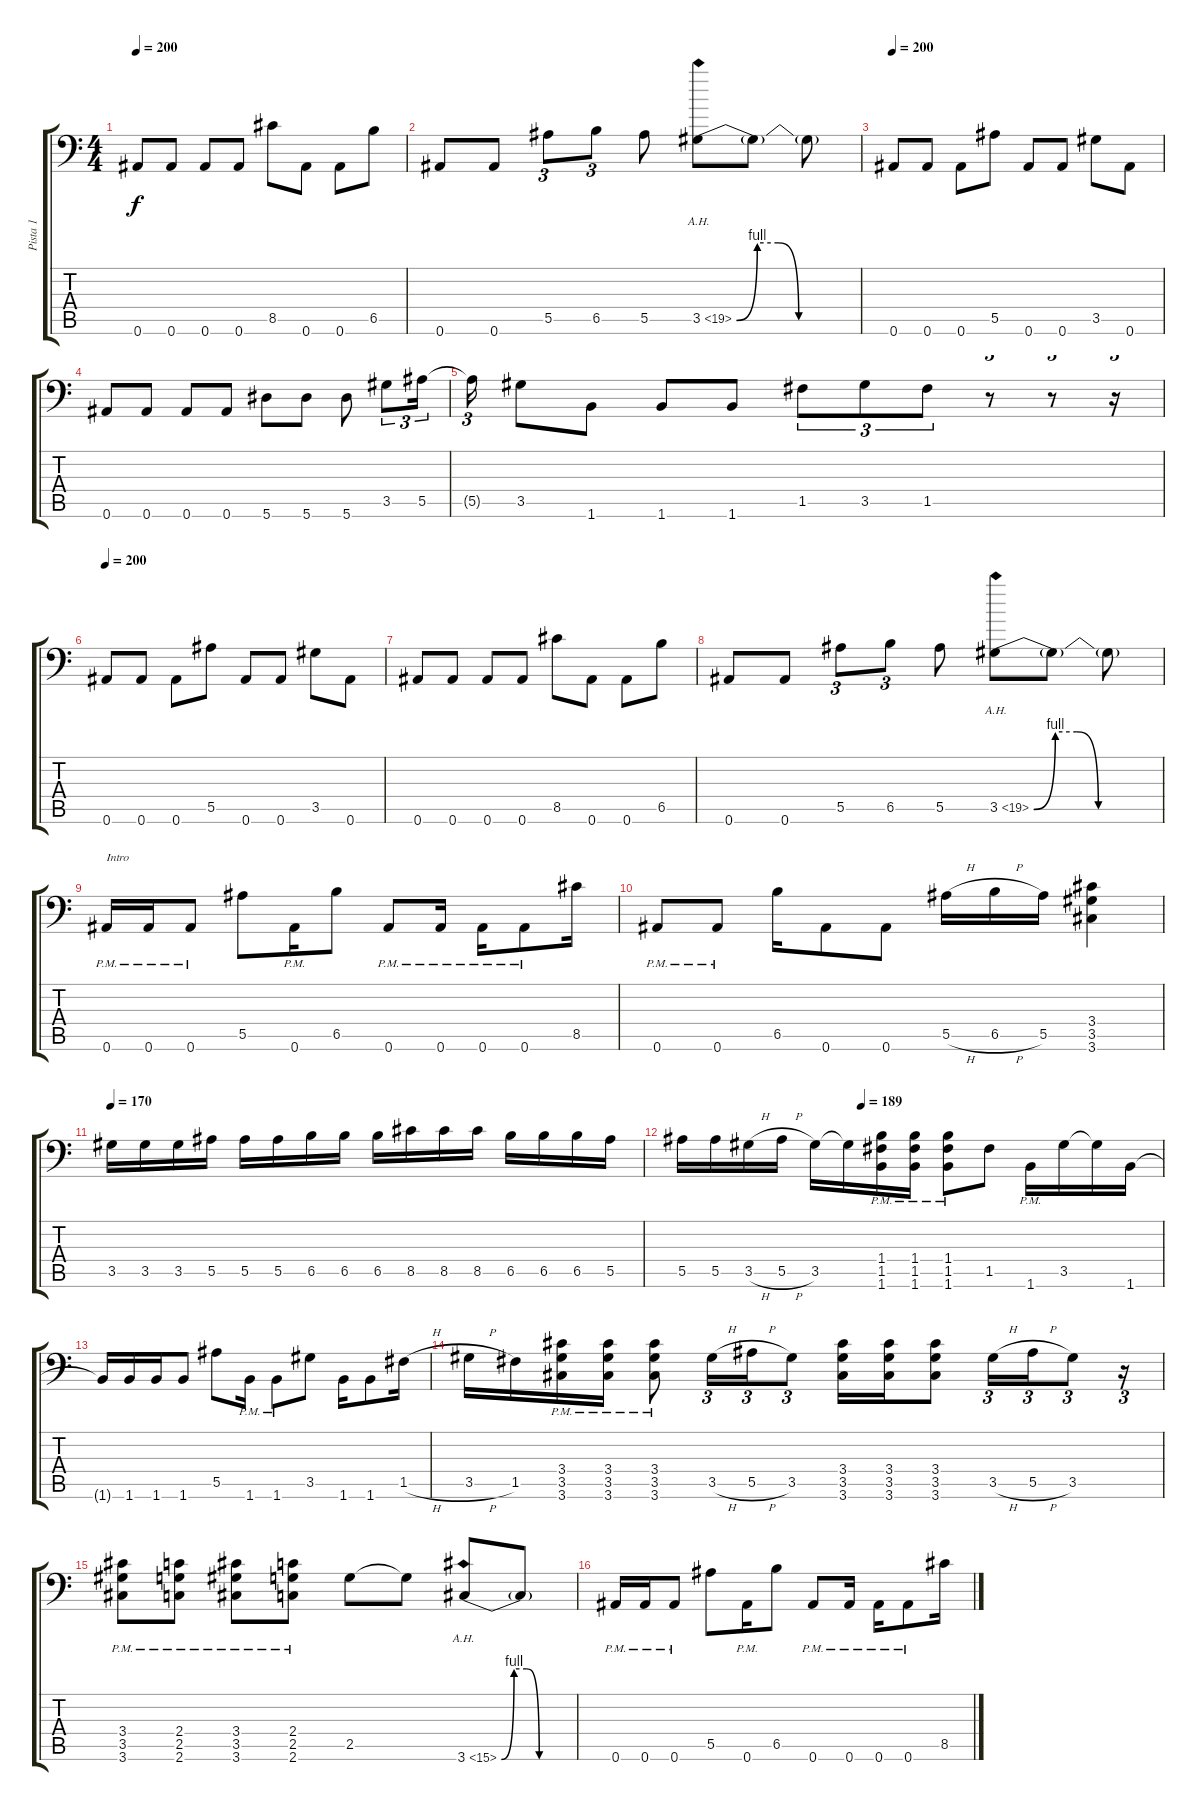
\track ("Pista 1" "Pista 1") {instrument distortionguitar}
\staff {score tabs}
\tuning (C4 G3 Eb3 Bb2 F2 Bb1) {hide}
\ts (4 4)
\tempo 200
\clef f4
\ks c
0.6.8{dy f} 0.6.8 0.6.8 0.6.8 8.5.8 0.6.8 0.6.8 6.5.8 |
0.6.8 0.6.8 5.5.8{tu (3 2)} 6.5.8{tu (3 2)} 5.5.8 3.5{be (custom 0 0 10 4 20 4 30 0 60 0) ah 16}.8 3.5{t}.8 3.5{t}.8 |
\tempo 200
0.6.8 0.6.8 0.6.8 5.5.8 0.6.8 0.6.8 3.5.8 0.6.8 |
0.6.8 0.6.8 0.6.8 0.6.8 5.6.8 5.6.8 5.6.8 3.5.8{tu (3 2)} 5.5.16{tu (3 2)} |
5.5{t}.16{tu (3 2)} 3.5.8 1.6.8 1.6.8 1.6.8 1.5.8{tu (3 2)} 3.5.8{tu (3 2)} 1.5.8{tu (3 2)} r.8{tu (3 2)} r.8{tu (3 2)} r.16{tu (3 2)} |
\tempo 200
0.6.8 0.6.8 0.6.8 5.5.8 0.6.8 0.6.8 3.5.8 0.6.8 |
0.6.8 0.6.8 0.6.8 0.6.8 8.5.8 0.6.8 0.6.8 6.5.8 |
0.6.8 0.6.8 5.5.8{tu (3 2)} 6.5.8{tu (3 2)} 5.5.8 3.5{be (custom 0 0 10 4 20 4 30 0 60 0) ah 16}.8 3.5{t}.8 3.5{t}.8 |
0.6{pm}.16{txt "Intro"} 0.6{pm}.16 0.6{pm}.8 5.5.8 0.6{pm}.16 6.5.8 0.6{pm}.8 0.6{pm}.16 0.6{pm}.16 0.6{pm}.8 8.5.16 |
0.6{pm}.8 0.6{pm}.8 6.5.16 0.6.8 0.6.8 5.5{h}.16 6.5{h}.16 5.5.16 (3.4 3.5 3.6).4 |
\tempo 170
3.5.16 3.5.16 3.5.16 5.5.16 5.5.16 5.5.16 6.5.16 6.5.16 6.5.16 8.5.16 8.5.16 8.5.16 6.5.16 6.5.16 6.5.16 5.5.16 |
\tempo (189 0.375)
5.5.16 5.5.16 3.5{h}.16 5.5{h}.16 3.5.16 3.5{t}.16 (1.4{pm} 1.5{pm} 1.6{pm}).16 (1.4{pm} 1.5{pm} 1.6{pm}).16 (1.4{pm} 1.5{pm} 1.6{pm}).8 1.5.8 1.6{pm}.16 3.5.16 3.5{t}.16 1.6.16 |
1.6{t}.16 1.6.16 1.6.16 1.6.8 5.5.8 1.6{pm}.16 1.6{pm}.8 3.5.8 1.6.16 1.6.8 1.5{h}.16 |
3.5{h}.16 1.5.16 (3.4{pm} 3.5{pm} 3.6{pm}).16 (3.4{pm} 3.5{pm} 3.6{pm}).16 (3.4{pm} 3.5{pm} 3.6{pm}).8 3.5{h}.16{tu (3 2)} 5.5{h}.16{tu (3 2)} 3.5.8{tu (3 2)} (3.4 3.5 3.6).16 (3.4 3.5 3.6).16 (3.4 3.5 3.6).8 3.5{h}.16{tu (3 2)} 5.5{h}.16{tu (3 2)} 3.5.8{tu (3 2)} r.16{tu (3 2)} |
(3.4{pm} 3.5{pm} 3.6{pm}).8 (2.4{pm} 2.5{pm} 2.6{pm}).8 (3.4{pm} 3.5{pm} 3.6{pm}).8 (2.4{pm} 2.5 2.6{pm}).8 2.5.8 2.5{t}.8 3.6{be (custom 0 0 10 4 20 4 30 0 60 0) ah 12}.8 3.6{t}.8 |
0.6{pm}.16 0.6{pm}.16 0.6{pm}.8 5.5.8 0.6{pm}.16 6.5.8 0.6{pm}.8 0.6{pm}.16 0.6{pm}.16 0.6{pm}.8 8.5.16
